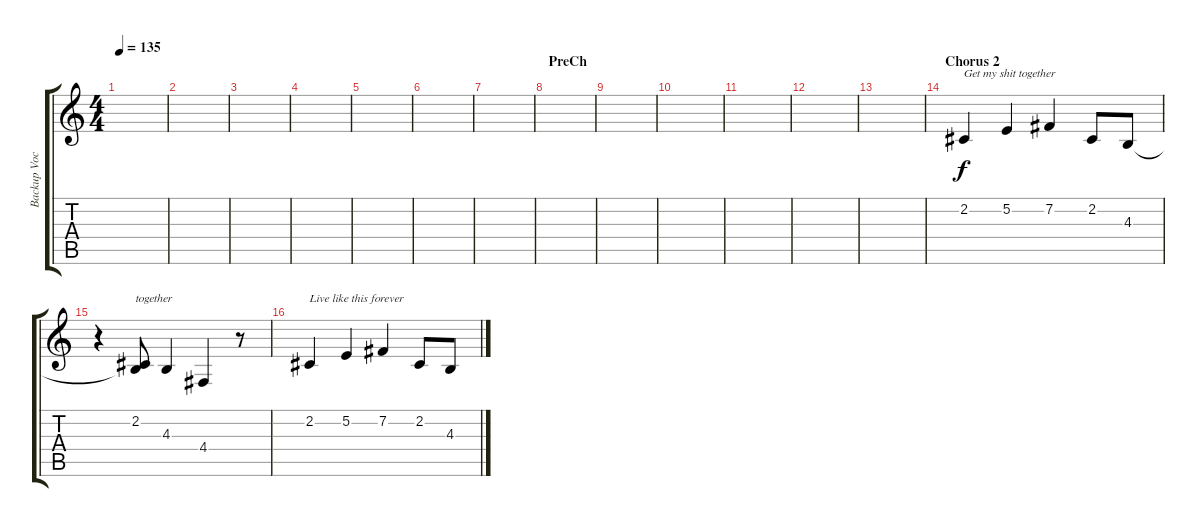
\track ("Backup Vocals" "Backup Voc") {instrument lead6voice}
\staff {score tabs}
\tuning (E4 B3 G3 D3 A2 E2) {hide}
\ts (4 4)
\tempo 135
\clef g2
\ks c
|
|
|
|
|
|
|
\section ("" "PreCh")
|
|
|
|
|
|
\section ("" "Chorus 2")
2.2.4{txt "Get my shit together"} 5.2.4 7.2.4 2.2.8 4.3.8 |
r.4 (2.2 4.3{t}).8{txt "together"} 4.3.4 4.4.4 r.8 |
2.2.4{txt "Live like this forever"} 5.2.4 7.2.4 2.2.8 4.3.8
